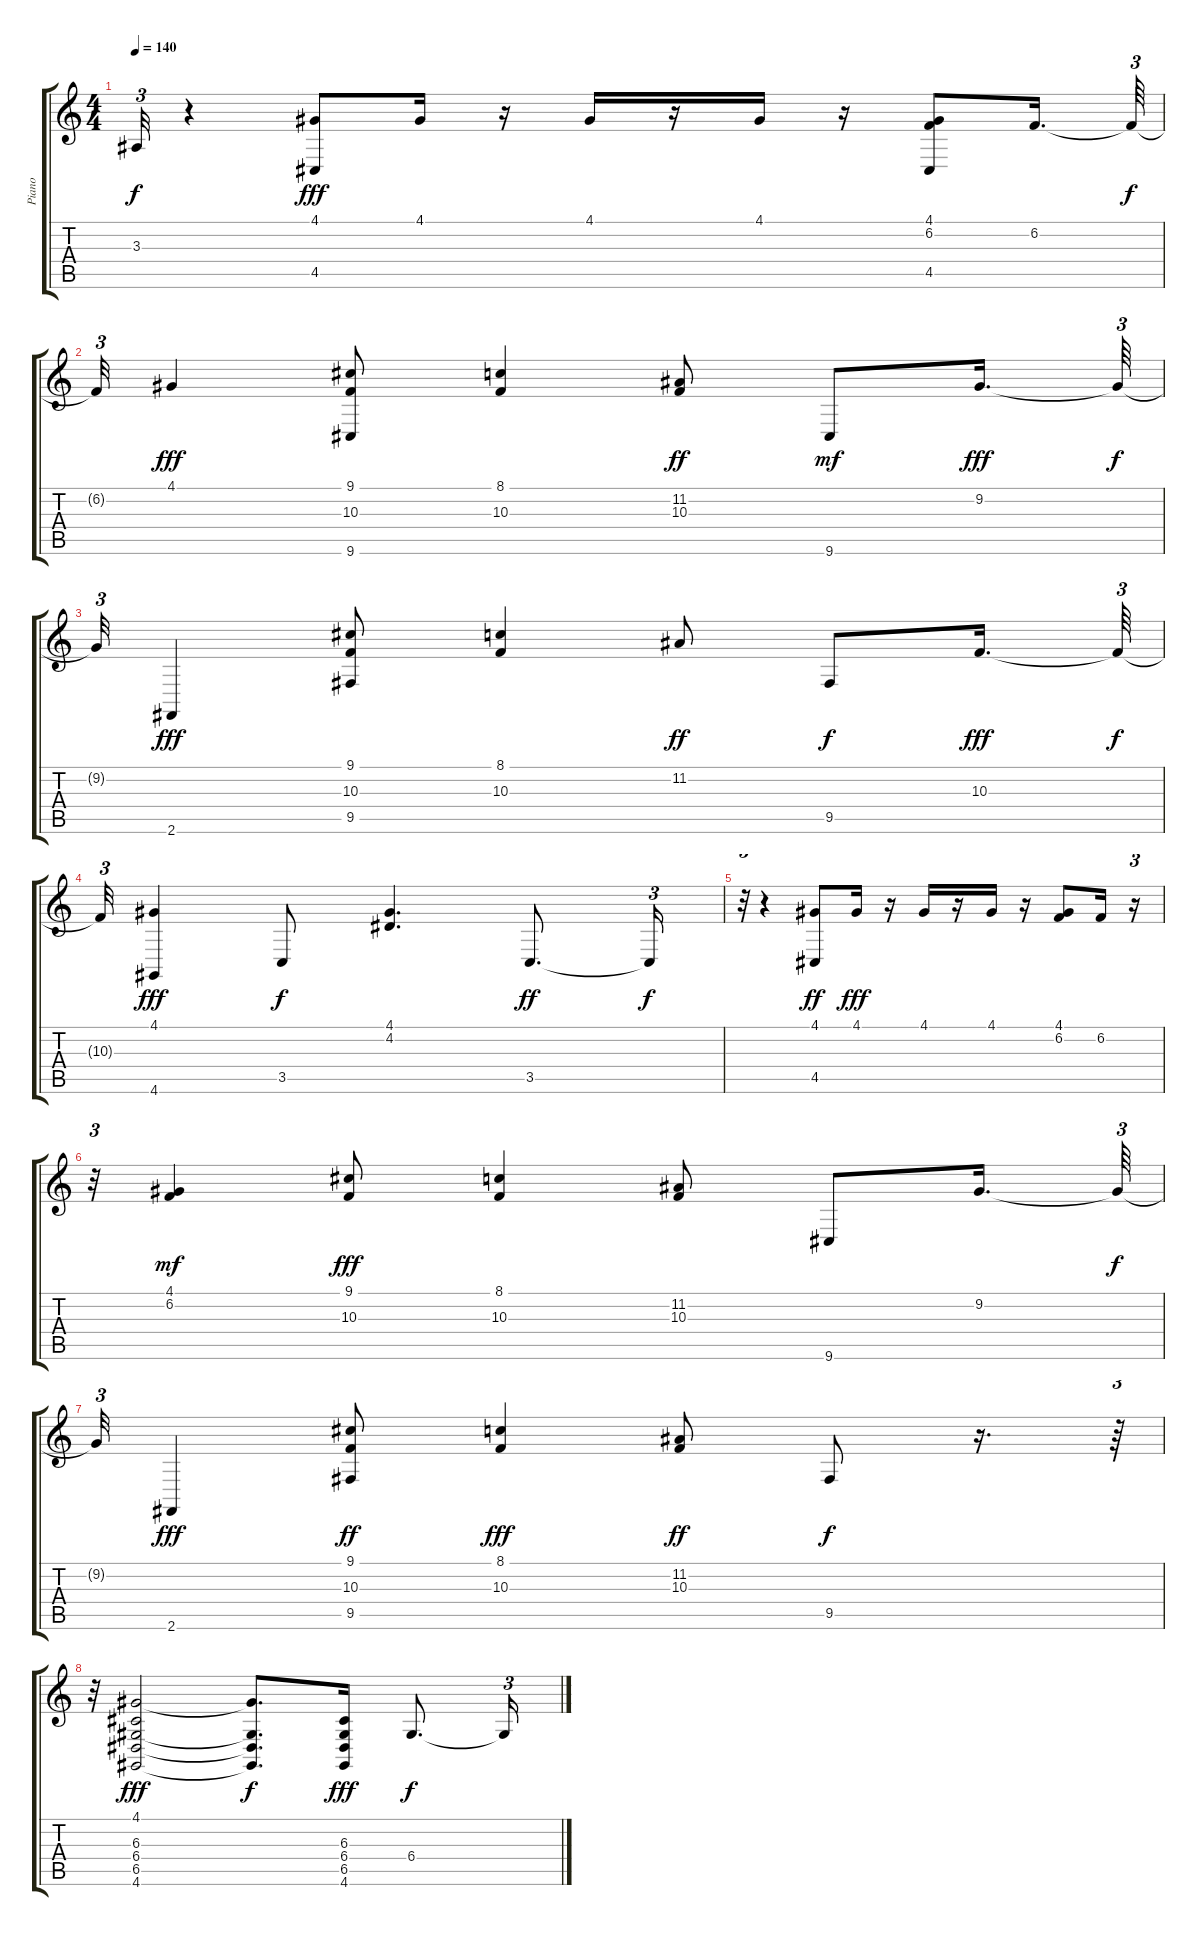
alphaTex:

\track ("Piano" "Piano") {instrument tangoaccordion}
\staff {score tabs}
\tuning (E4 B3 G3 D3 A2 E2) {hide}
\ts (4 4)
\tempo 140
\clef g2
\ks c
3.3{t}.32{tu (3 2) dy f} r.4 (4.1 4.5).8{dy fff} 4.1.16 r.16 4.1.16 r.16 4.1.16 r.16 (4.1 6.2 4.5).8 6.2.16{d} 6.2{t}.64{tu (3 2) dy f} |
6.2{t}.32{tu (3 2)} 4.1.4{dy fff} (9.1 10.3 9.6).8 (8.1 10.3).4 (11.2 10.3).8{dy ff} 9.6.8{dy mf} 9.2.16{d dy fff} 9.2{t}.64{tu (3 2) dy f} |
9.2{t}.32{tu (3 2)} 2.6.4{dy fff} (9.1 10.3 9.5).8 (8.1 10.3).4 11.2.8{dy ff} 9.5.8{dy f} 10.3.16{d dy fff} 10.3{t}.64{tu (3 2) dy f} |
10.3{t}.32{tu (3 2)} (4.1 4.6).4{dy fff} 3.5.8{dy f} (4.1 4.2).4{d} 3.5.8{d dy ff} 3.5{t}.16{tu (3 2) dy f} |
r.32{tu (3 2)} r.4 (4.1 4.5).8{dy ff} 4.1.16{dy fff} r.16 4.1.16 r.16 4.1.16 r.16 (4.1 6.2).8 6.2.16 r.16{tu (3 2)} |
r.32{tu (3 2)} (4.1 6.2).4{dy mf} (9.1 10.3).8{dy fff} (8.1 10.3).4 (11.2 10.3).8 9.6.8 9.2.16{d} 9.2{t}.64{tu (3 2) dy f} |
9.2{t}.32{tu (3 2)} 2.6.4{dy fff} (9.1 10.3 9.5).8{dy ff} (8.1 10.3).4{dy fff} (11.2 10.3).8{dy ff} 9.5.8{dy f} r.16{d} r.64{tu (3 2)} |
r.32{tu (3 2)} (4.1 6.3 6.4 6.5 4.6).2{dy fff} (4.1{t} 6.4{t} 6.5{t} 4.6{t}).8{d dy f} (6.3 6.4 6.5 4.6).16{dy fff} 6.4.8{d dy f} 6.4{t}.16{tu (3 2)}
